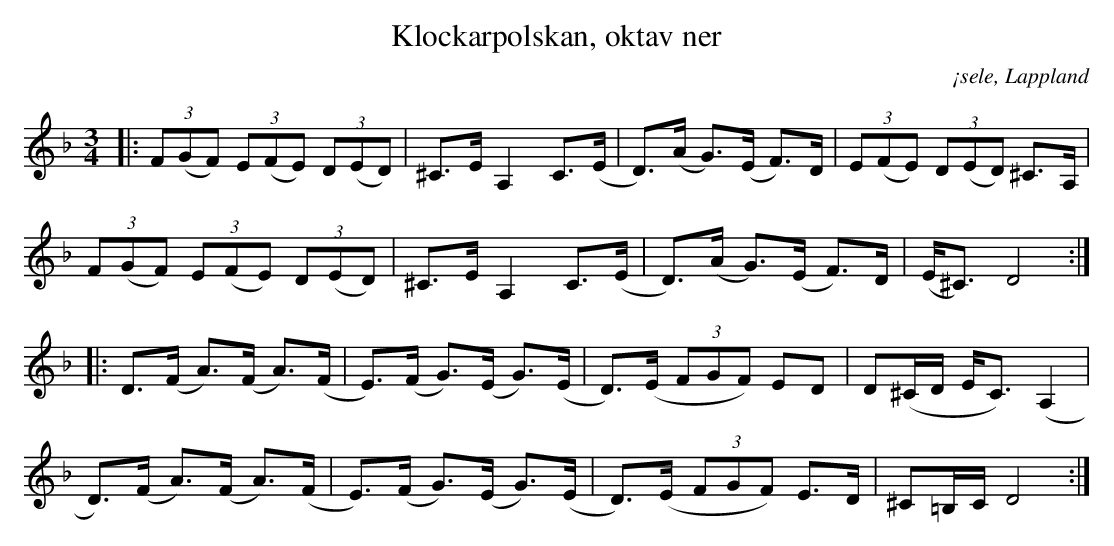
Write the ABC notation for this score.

X:1
T:Klockarpolskan, oktav ner
O:¡sele, Lappland
M:3/4
L:1/8
K:Dm
|: (3F(GF) (3E(FE) (3D(ED) | ^C>E A,2 C>(E | D)>(A G)>(E F)>D | (3E(FE) (3D(ED) ^C>A, |
(3F(GF) (3E(FE) (3D(ED) | ^C>E A,2 C>(E | D)>(A G)>(E F)>D | (E<^C) D4 :|
|:D>(F A)>(F A)>(F | E)>(F G)>(E G)>(E | D)>(E (3FGF) ED | D(^C/D/ E<C) (A,2 |
D)(>F A)>(F A)>(F | E)>(F G)>(E G)>(E | D)>(E (3FGF) E>D | ^C=B,/C/ D4 :|
